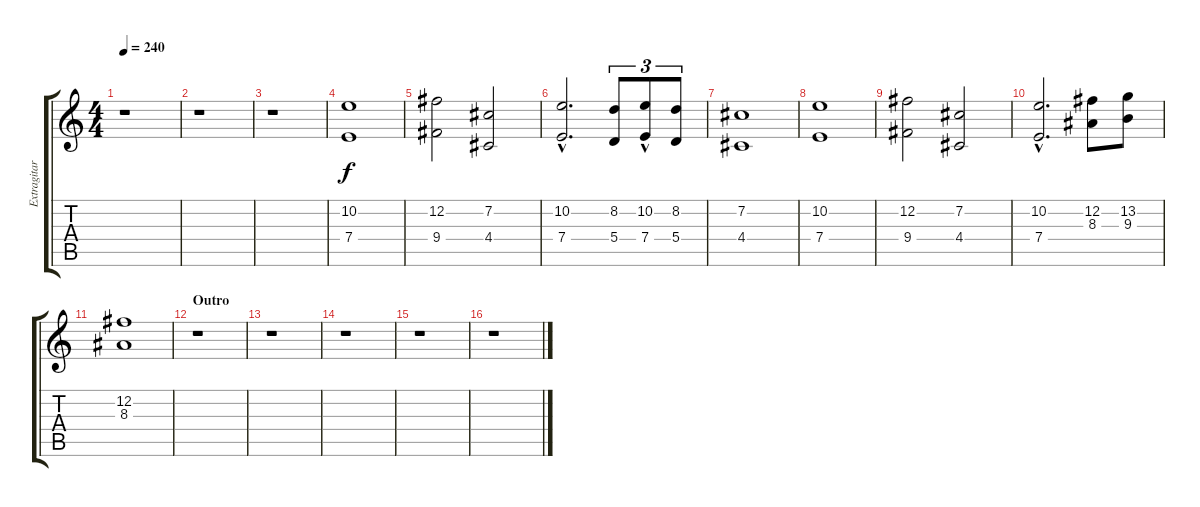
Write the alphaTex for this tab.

\track ("Extragitarr" "Extragitar") {instrument distortionguitar}
\staff {score tabs}
\tuning (B3 Gb3 D3 A2 E2 B1) {hide}
\ts (4 4)
\tempo 240
\clef g2
\ks c
r.1{dy f} |
r.1 |
r.1 |
(10.2 7.4).1 |
(12.2 9.4).2 (7.2 4.4).2 |
(10.2{hac} 7.4{hac}).2{d} (8.2 5.4).8{tu (3 2)} (10.2 7.4{hac}).8{tu (3 2)} (8.2 5.4).8{tu (3 2)} |
(7.2 4.4).1 |
(10.2 7.4).1 |
(12.2 9.4).2 (7.2 4.4).2 |
(10.2{hac} 7.4{hac}).2{d} (12.2 8.3).8 (13.2 9.3).8 |
(12.2 8.3).1 |
\section ("" "Outro")
r.1 |
r.1 |
r.1 |
r.1 |
r.1
